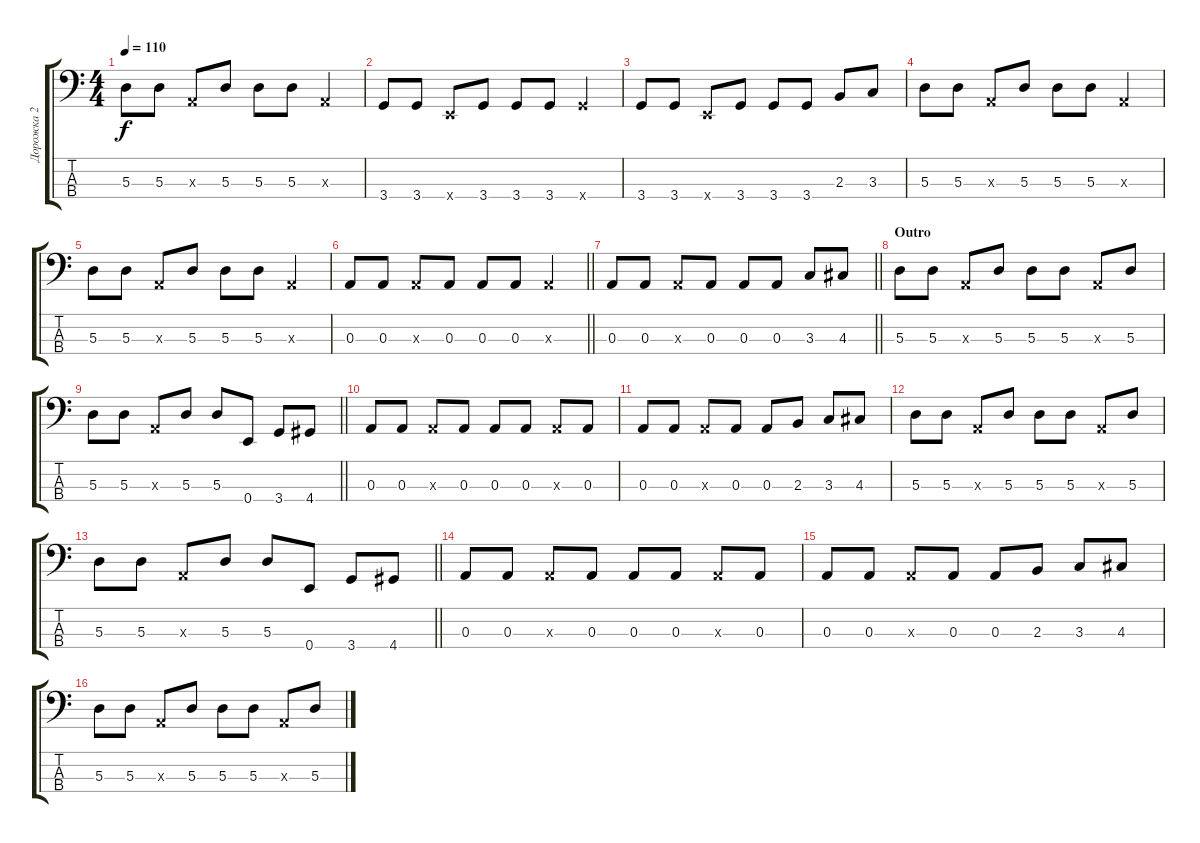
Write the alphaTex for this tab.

\track ("Дорожка 2" "Дорожка 2") {instrument electricbassfinger}
\staff {score tabs}
\tuning (G2 D2 A1 E1) {hide}
\ts (4 4)
\tempo 110
\clef f4
\ks c
5.3.8{dy f} 5.3.8 0.3{x}.8 5.3.8 5.3.8 5.3.8 0.3{x}.4 |
3.4.8 3.4.8 0.4{x}.8 3.4.8 3.4.8 3.4.8 3.4{x}.4 |
3.4.8 3.4.8 0.4{x}.8 3.4.8 3.4.8 3.4.8 2.3.8 3.3.8 |
5.3.8 5.3.8 0.3{x}.8 5.3.8 5.3.8 5.3.8 0.3{x}.4 |
5.3.8 5.3.8 0.3{x}.8 5.3.8 5.3.8 5.3.8 0.3{x}.4 |
\barLineRight lightlight
0.3.8 0.3.8 0.3{x}.8 0.3.8 0.3.8 0.3.8 0.3{x}.4 |
\barLineRight lightlight
0.3.8 0.3.8 0.3{x}.8 0.3.8 0.3.8 0.3.8 3.3.8 4.3.8 |
\section ("" "Outro")
5.3.8 5.3.8 0.3{x}.8 5.3.8 5.3.8 5.3.8 0.3{x}.8 5.3.8 |
\barLineRight lightlight
5.3.8 5.3.8 0.3{x}.8 5.3.8 5.3.8 0.4.8 3.4.8 4.4.8 |
0.3.8 0.3.8 0.3{x}.8 0.3.8 0.3.8 0.3.8 0.3{x}.8 0.3.8 |
0.3.8 0.3.8 0.3{x}.8 0.3.8 0.3.8 2.3.8 3.3.8 4.3.8 |
5.3.8 5.3.8 0.3{x}.8 5.3.8 5.3.8 5.3.8 0.3{x}.8 5.3.8 |
\barLineRight lightlight
5.3.8 5.3.8 0.3{x}.8 5.3.8 5.3.8 0.4.8 3.4.8 4.4.8 |
0.3.8 0.3.8 0.3{x}.8 0.3.8 0.3.8 0.3.8 0.3{x}.8 0.3.8 |
0.3.8 0.3.8 0.3{x}.8 0.3.8 0.3.8 2.3.8 3.3.8 4.3.8 |
5.3.8 5.3.8 0.3{x}.8 5.3.8 5.3.8 5.3.8 0.3{x}.8 5.3.8
